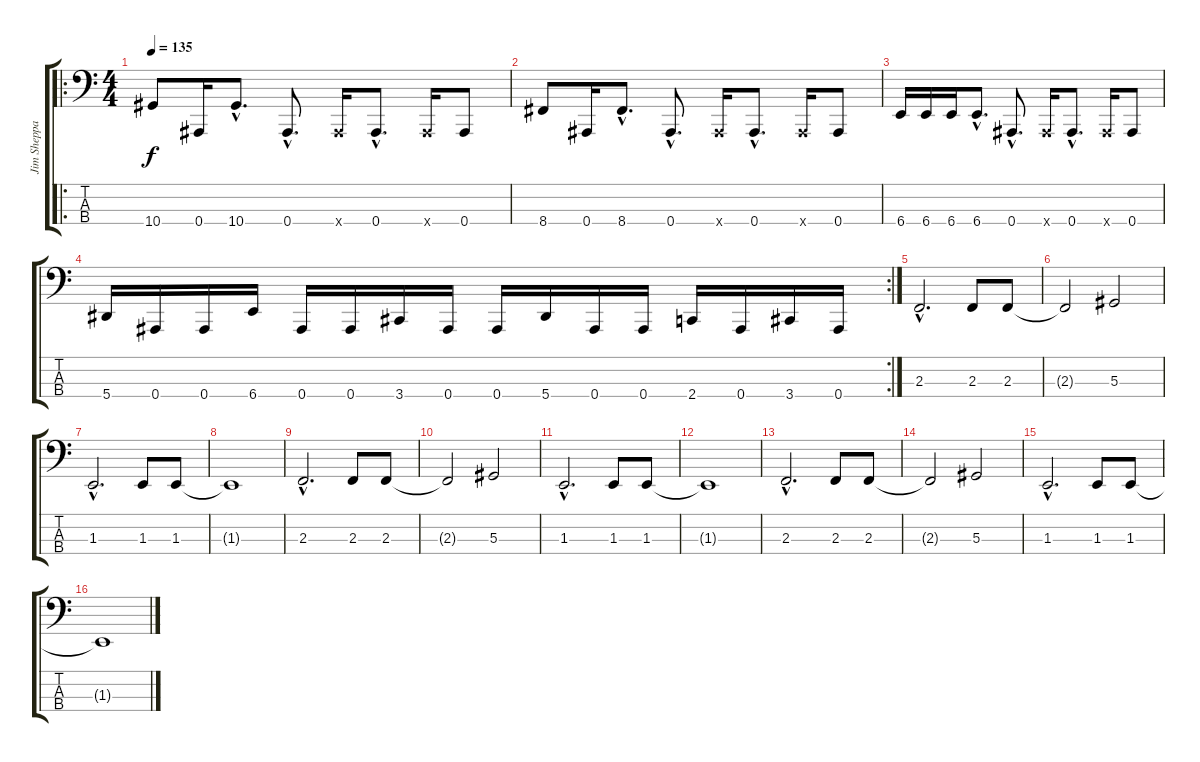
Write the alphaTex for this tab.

\track ("Jim Sheppard" "Jim Sheppa") {instrument electricbasspick}
\staff {score tabs}
\tuning (Db2 Ab1 Eb1 Bb0) {hide}
\ro
\ts (4 4)
\tempo 135
\clef f4
\ks c
10.4.8{dy f} 0.4.16 10.4{hac}.8{d} 0.4{hac}.8{d} 0.4{x}.16 0.4{hac}.8{d} 0.4{x}.16 0.4.8 |
8.4.8 0.4.16 8.4{hac}.8{d} 0.4{hac}.8{d} 0.4{x}.16 0.4{hac}.8{d} 0.4{x}.16 0.4.8 |
6.4.16 6.4.16 6.4.16 6.4{hac}.8{d} 0.4{hac}.8{d} 0.4{x}.16 0.4{hac}.8{d} 0.4{x}.16 0.4.8 |
\rc 2
5.4.16 0.4.16 0.4.16 6.4.16 0.4.16 0.4.16 3.4.16 0.4.16 0.4.16 5.4.16 0.4.16 0.4.16 2.4.16 0.4.16 3.4.16 0.4.16 |
2.3{hac}.2{d} 2.3.8 2.3.8 |
2.3{t}.2 5.3.2 |
1.3{hac}.2{d} 1.3.8 1.3.8 |
1.3{t}.1 |
2.3{hac}.2{d} 2.3.8 2.3.8 |
2.3{t}.2 5.3.2 |
1.3{hac}.2{d} 1.3.8 1.3.8 |
1.3{t}.1 |
2.3{hac}.2{d} 2.3.8 2.3.8 |
2.3{t}.2 5.3.2 |
1.3{hac}.2{d} 1.3.8 1.3.8 |
1.3{t}.1
